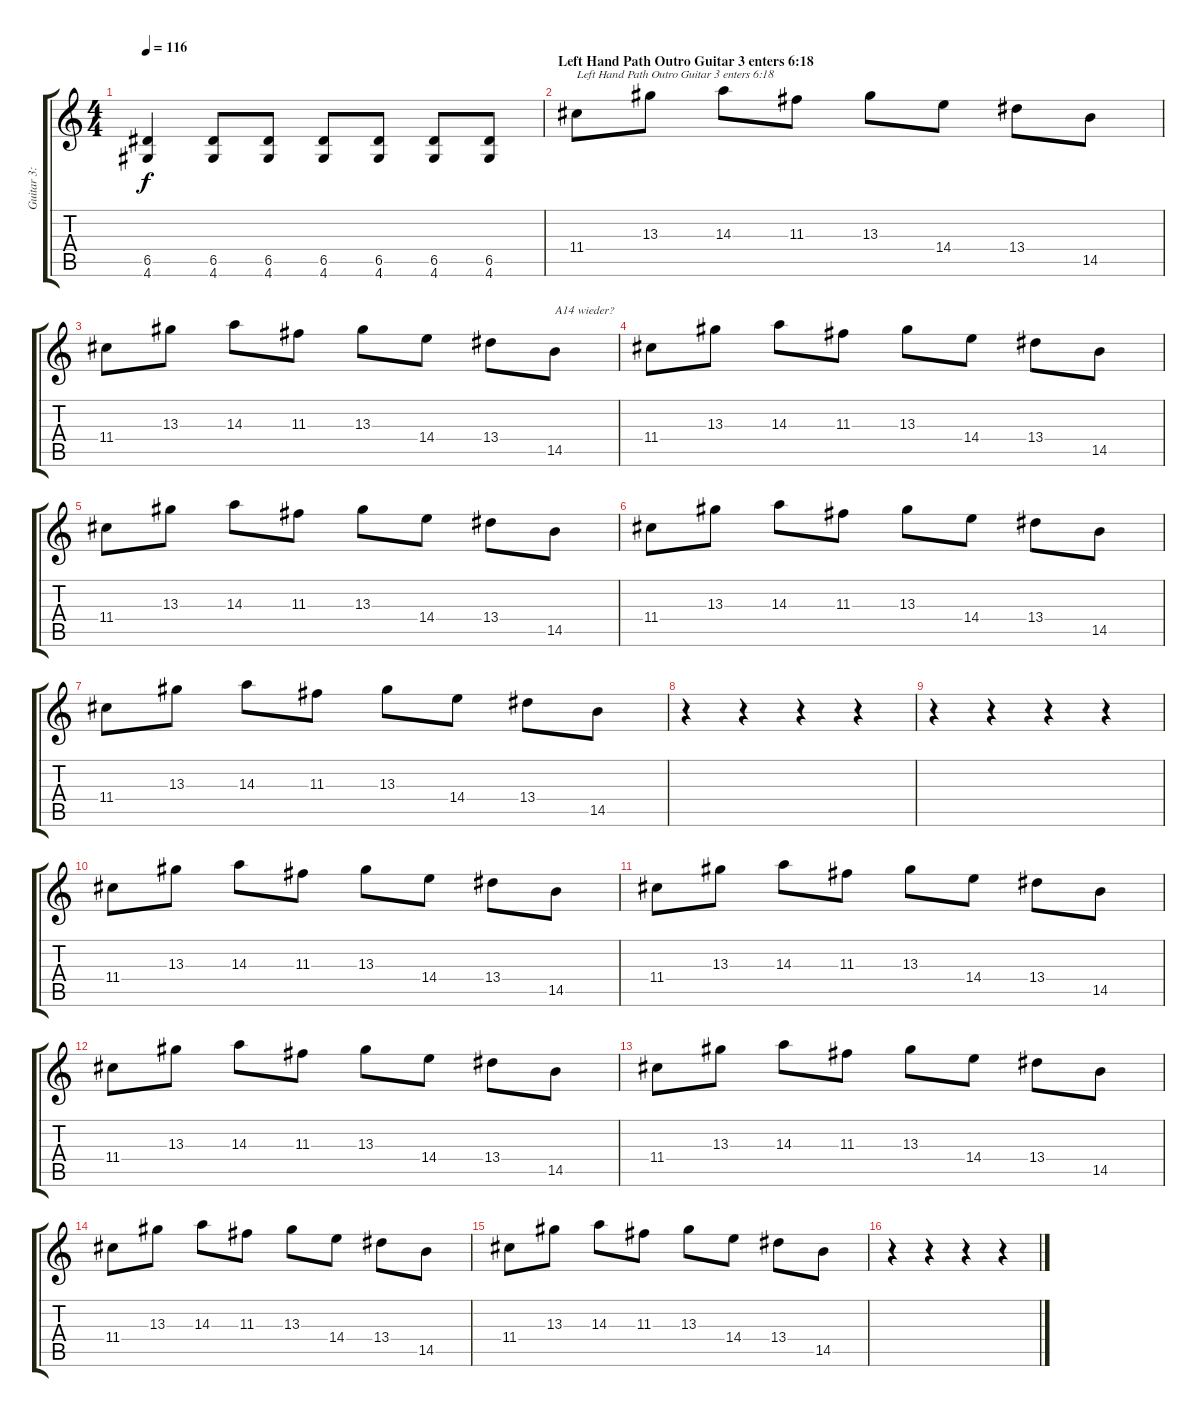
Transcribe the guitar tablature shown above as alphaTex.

\track ("Guitar 3: Rhythm Double & Outro" "Guitar 3: ") {instrument overdrivenguitar}
\staff {score tabs}
\tuning (E4 B3 G3 D3 A2 E2) {hide}
\ts (4 4)
\tempo 116
\clef g2
\ks c
(6.5 4.6).4{dy f} (6.5 4.6).8 (6.5 4.6).8 (6.5 4.6).8 (6.5 4.6).8 (6.5 4.6).8 (6.5 4.6).8 |
\section ("" "Left Hand Path Outro Guitar 3 enters 6:18")
11.4.8{txt "Left Hand Path Outro Guitar 3 enters 6:18"} 13.3.8 14.3.8 11.3.8 13.3.8 14.4.8 13.4.8 14.5.8 |
11.4.8 13.3.8 14.3.8 11.3.8 13.3.8 14.4.8 13.4.8 14.5.8{txt "A14 wieder?"} |
11.4.8 13.3.8 14.3.8 11.3.8 13.3.8 14.4.8 13.4.8 14.5.8 |
11.4.8 13.3.8 14.3.8 11.3.8 13.3.8 14.4.8 13.4.8 14.5.8 |
11.4.8 13.3.8 14.3.8 11.3.8 13.3.8 14.4.8 13.4.8 14.5.8 |
11.4.8 13.3.8 14.3.8 11.3.8 13.3.8 14.4.8 13.4.8 14.5.8 |
r.4 r.4 r.4 r.4 |
r.4 r.4 r.4 r.4 |
11.4.8 13.3.8 14.3.8 11.3.8 13.3.8 14.4.8 13.4.8 14.5.8 |
11.4.8 13.3.8 14.3.8 11.3.8 13.3.8 14.4.8 13.4.8 14.5.8 |
11.4.8 13.3.8 14.3.8 11.3.8 13.3.8 14.4.8 13.4.8 14.5.8 |
11.4.8 13.3.8 14.3.8 11.3.8 13.3.8 14.4.8 13.4.8 14.5.8 |
11.4.8 13.3.8 14.3.8 11.3.8 13.3.8 14.4.8 13.4.8 14.5.8 |
11.4.8 13.3.8 14.3.8 11.3.8 13.3.8 14.4.8 13.4.8 14.5.8 |
r.4 r.4 r.4 r.4
